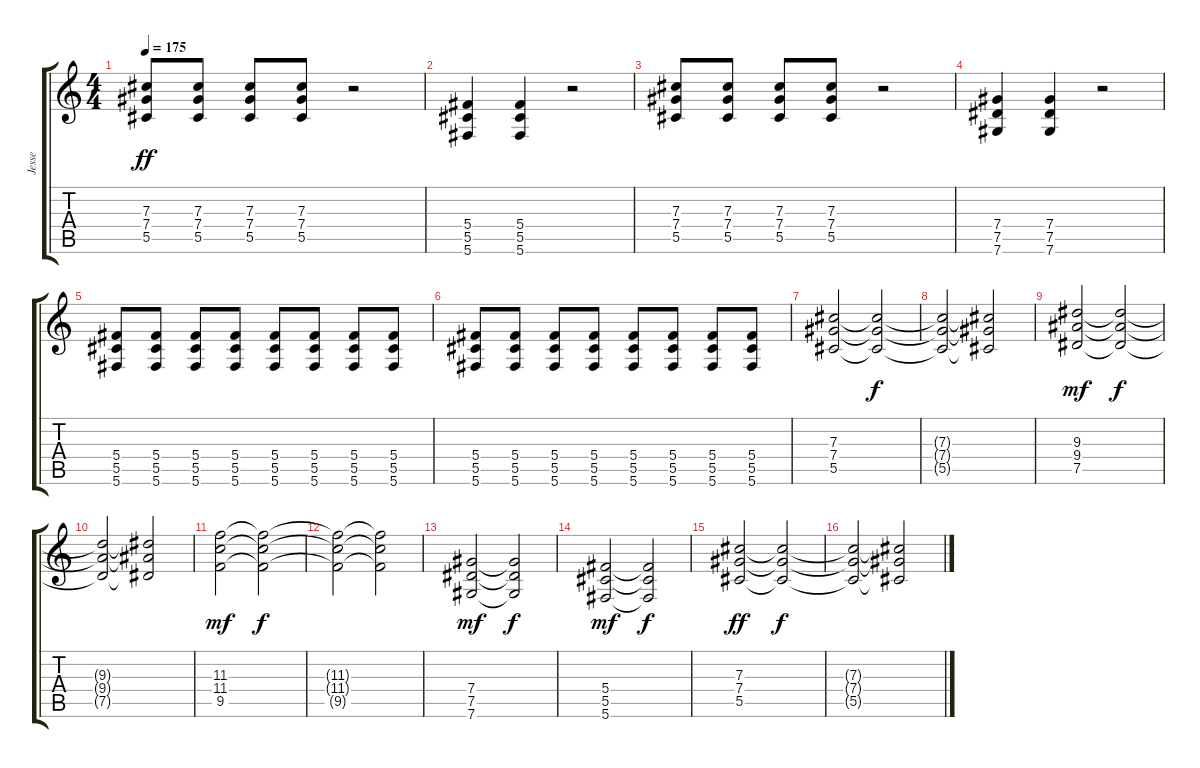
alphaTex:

\track ("Jesse" "Jesse") {instrument distortionguitar}
\staff {score tabs}
\tuning (Eb4 Bb3 Gb3 Db3 Ab2 Db2) {hide}
\ts (4 4)
\tempo 175
\clef g2
\ks c
(7.3 7.4 5.5).8{dy ff} (7.3 7.4 5.5).8 (7.3 7.4 5.5).8 (7.3 7.4 5.5).8 r.2 |
(5.4 5.5 5.6).4 (5.4 5.5 5.6).4 r.2 |
(7.3 7.4 5.5).8 (7.3 7.4 5.5).8 (7.3 7.4 5.5).8 (7.3 7.4 5.5).8 r.2 |
(7.4 7.5 7.6).4 (7.4 7.5 7.6).4 r.2 |
(5.4 5.5 5.6).8 (5.4 5.5 5.6).8 (5.4 5.5 5.6).8 (5.4 5.5 5.6).8 (5.4 5.5 5.6).8 (5.4 5.5 5.6).8 (5.4 5.5 5.6).8 (5.4 5.5 5.6).8 |
(5.4 5.5 5.6).8 (5.4 5.5 5.6).8 (5.4 5.5 5.6).8 (5.4 5.5 5.6).8 (5.4 5.5 5.6).8 (5.4 5.5 5.6).8 (5.4 5.5 5.6).8 (5.4 5.5 5.6).8 |
(7.3 7.4 5.5).2 (7.3{t} 7.4{t} 5.5{t}).2{dy f} |
(7.3{t} 7.4{t} 5.5{t}).2 (7.3{t} 7.4{t} 5.5{t}).2 |
(9.3 9.4 7.5).2{dy mf} (9.3{t} 9.4{t} 7.5{t}).2{dy f} |
(9.3{t} 9.4{t} 7.5{t}).2 (9.3{t} 9.4{t} 7.5{t}).2 |
(11.3 11.4 9.5).2{dy mf} (11.3{t} 11.4{t} 9.5{t}).2{dy f} |
(11.3{t} 11.4{t} 9.5{t}).2 (11.3{t} 11.4{t} 9.5{t}).2 |
(7.4 7.5 7.6).2{dy mf} (7.4{t} 7.5{t} 7.6{t}).2{dy f} |
(5.4 5.5 5.6).2{dy mf} (5.4{t} 5.5{t} 5.6{t}).2{dy f} |
(7.3 7.4 5.5).2{dy ff} (7.3{t} 7.4{t} 5.5{t}).2{dy f} |
(7.3{t} 7.4{t} 5.5{t}).2 (7.3{t} 7.4{t} 5.5{t}).2
